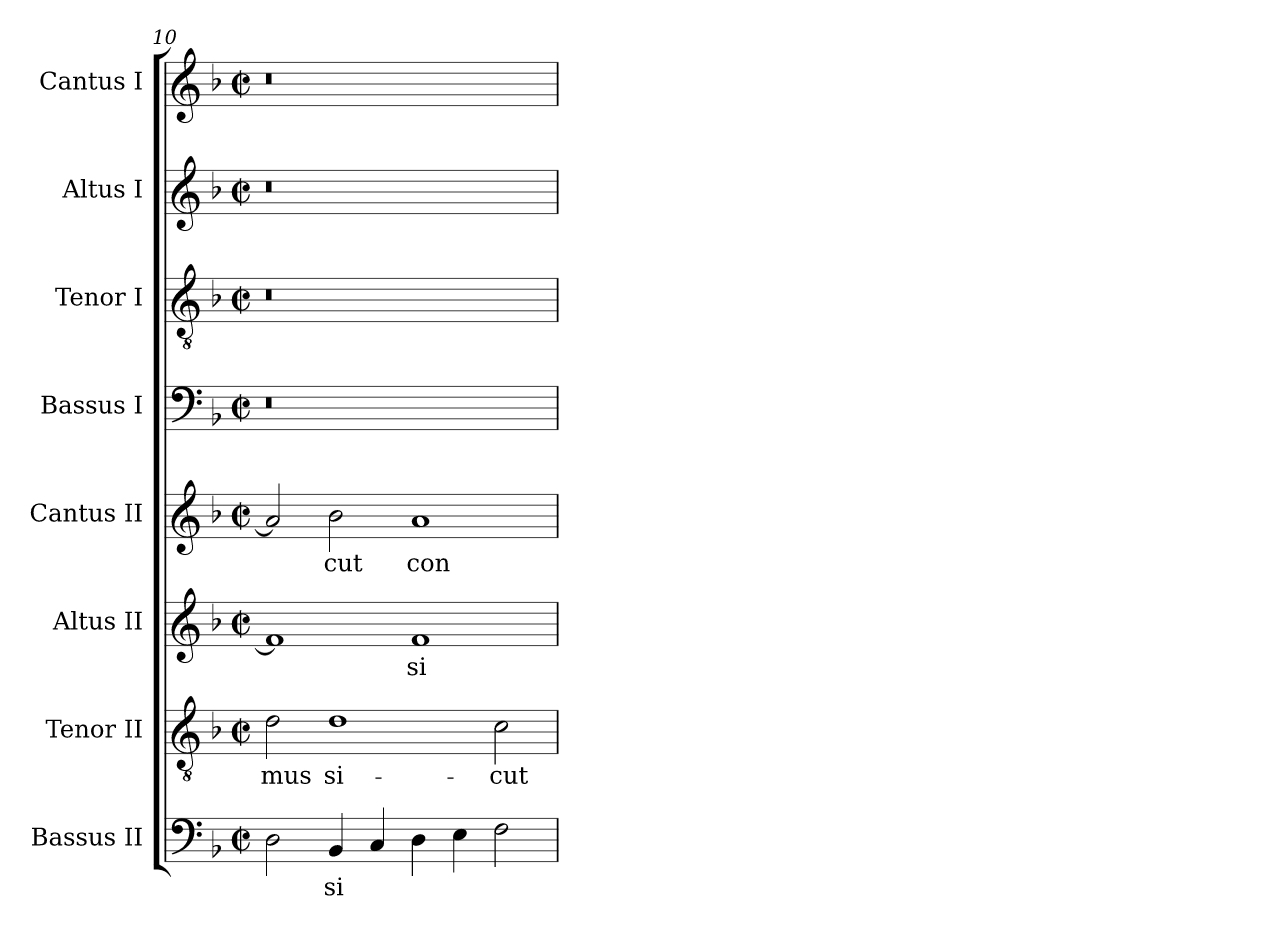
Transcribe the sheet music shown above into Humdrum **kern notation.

**kern	**text	**kern	**text	**kern	**text	**kern	**text	**kern	**kern	**kern	**kern
*part8	*part8	*part7	*part7	*part6	*part6	*part5	*part5	*part4	*part3	*part2	*part1
*staff8	*staff8	*staff7	*staff7	*staff6	*staff6	*staff5	*staff5	*staff4	*staff3	*staff2	*staff1
*I"Bassus II	*	*I"Tenor II	*	*I"Altus II	*	*I"Cantus II	*	*I"Bassus I	*I"Tenor I	*I"Altus I	*I"Cantus I
*I'Bassus II	*	*I'Tenor II	*	*I'Altus II	*	*I'Cantus II	*	*I'Bassus I	*I'Tenor I	*I'Altus I	*I'Cantus I
*clefF4	*	*clefGv2	*	*clefG2	*	*clefG2	*	*clefF4	*clefGv2	*clefG2	*clefG2
*k[b-]	*	*k[b-]	*	*k[b-]	*	*k[b-]	*	*k[b-]	*k[b-]	*k[b-]	*k[b-]
*F:	*	*F:	*	*F:	*	*F:	*	*F:	*F:	*F:	*F:
*M2/2	*	*M2/2	*	*M2/2	*	*M2/2	*	*M2/2	*M2/2	*M2/2	*M2/2
*met(c|)	*	*met(c|)	*	*met(c|)	*	*met(c|)	*	*met(c|)	*met(c|)	*met(c|)	*met(c|)
=10	=10	=10	=10	=10	=10	=10	=10	=10	=10	=10	=10
!	!LO:LY:b:cj	!	!LO:LY:b:cj	!	!LO:LY:b:cj	!	!LO:LY:b:cj	!	!	!	!
2D\	.	2d\	-mus	1f]	.	2a/]	--	0r	0r	0r	0r
!	!LO:LY:b:cj	!	!LO:LY:b:cj	!	!	!	!LO:LY:b:cj	!	!	!	!
4BB-/	si-	1d	si-	.	.	2b-\	-cut	.	.	.	.
!	!LO:LY:b:cj	!	!	!	!	!	!	!	!	!	!
4C/	--	.	.	.	.	.	.	.	.	.	.
!	!LO:LY:b:cj	!	!	!	!LO:LY:b:cj	!	!LO:LY:b:cj	!	!	!	!
4D\	--	.	.	1f	si	1a	con-	.	.	.	.
!	!LO:LY:b:cj	!	!	!	!	!	!	!	!	!	!
4E\	--	.	.	.	.	.	.	.	.	.	.
!	!LO:LY:b:cj	!	!LO:LY:b:cj	!	!	!	!	!	!	!	!
2F\	--	2c\	-cut	.	.	.	.	.	.	.	.
=	=	=	=	=	=	=	=	=	=	=	=
*-	*-	*-	*-	*-	*-	*-	*-	*-	*-	*-	*-
